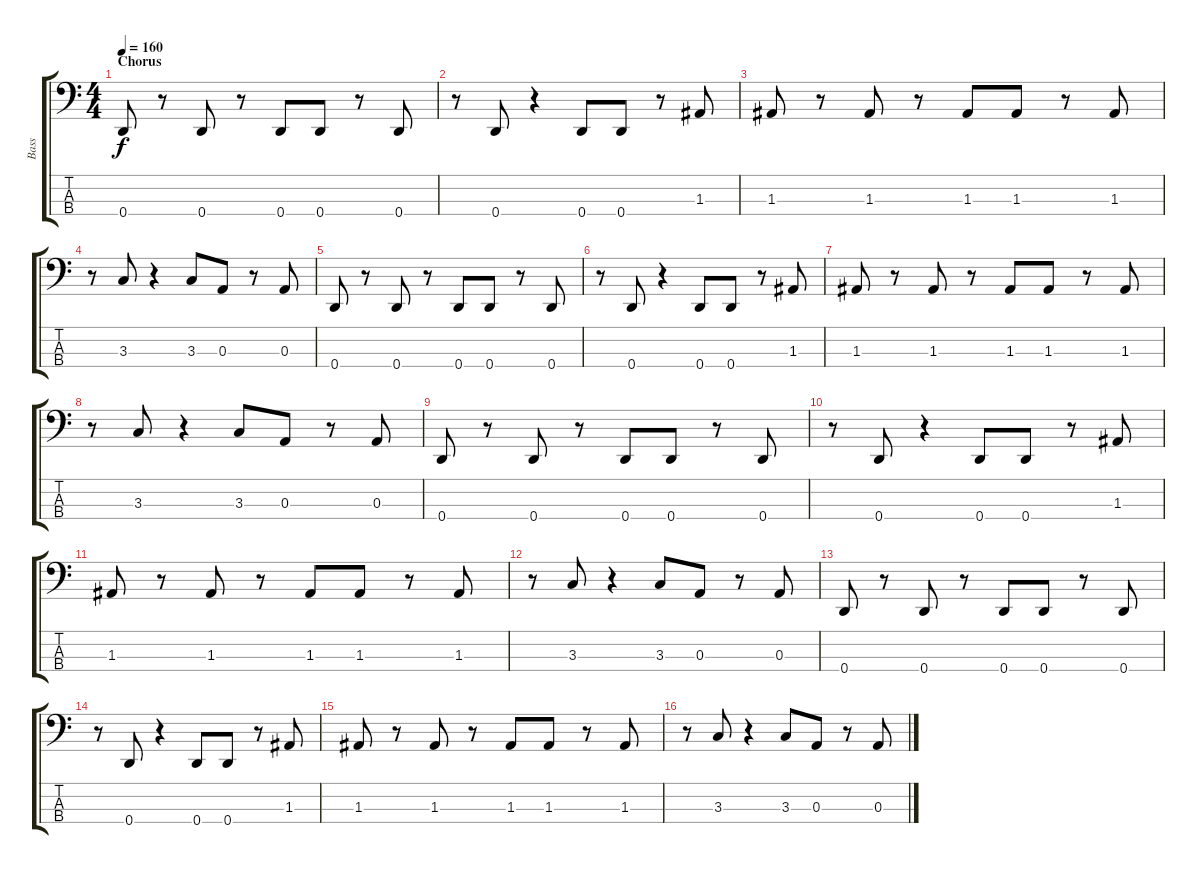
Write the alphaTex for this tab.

\track ("Bass" "Bass") {instrument electricbasspick}
\staff {score tabs}
\tuning (G2 D2 A1 D1) {hide}
\ts (4 4)
\section ("" "Chorus")
\tempo 160
\clef f4
\ks c
0.4.8{dy f} r.8 0.4.8 r.8 0.4.8 0.4.8 r.8 0.4.8 |
r.8 0.4.8 r.4 0.4.8 0.4.8 r.8 1.3.8 |
1.3.8 r.8 1.3.8 r.8 1.3.8 1.3.8 r.8 1.3.8 |
r.8 3.3.8 r.4 3.3.8 0.3.8 r.8 0.3.8 |
0.4.8 r.8 0.4.8 r.8 0.4.8 0.4.8 r.8 0.4.8 |
r.8 0.4.8 r.4 0.4.8 0.4.8 r.8 1.3.8 |
1.3.8 r.8 1.3.8 r.8 1.3.8 1.3.8 r.8 1.3.8 |
r.8 3.3.8 r.4 3.3.8 0.3.8 r.8 0.3.8 |
0.4.8 r.8 0.4.8 r.8 0.4.8 0.4.8 r.8 0.4.8 |
r.8 0.4.8 r.4 0.4.8 0.4.8 r.8 1.3.8 |
1.3.8 r.8 1.3.8 r.8 1.3.8 1.3.8 r.8 1.3.8 |
r.8 3.3.8 r.4 3.3.8 0.3.8 r.8 0.3.8 |
0.4.8 r.8 0.4.8 r.8 0.4.8 0.4.8 r.8 0.4.8 |
r.8 0.4.8 r.4 0.4.8 0.4.8 r.8 1.3.8 |
1.3.8 r.8 1.3.8 r.8 1.3.8 1.3.8 r.8 1.3.8 |
r.8 3.3.8 r.4 3.3.8 0.3.8 r.8 0.3.8
